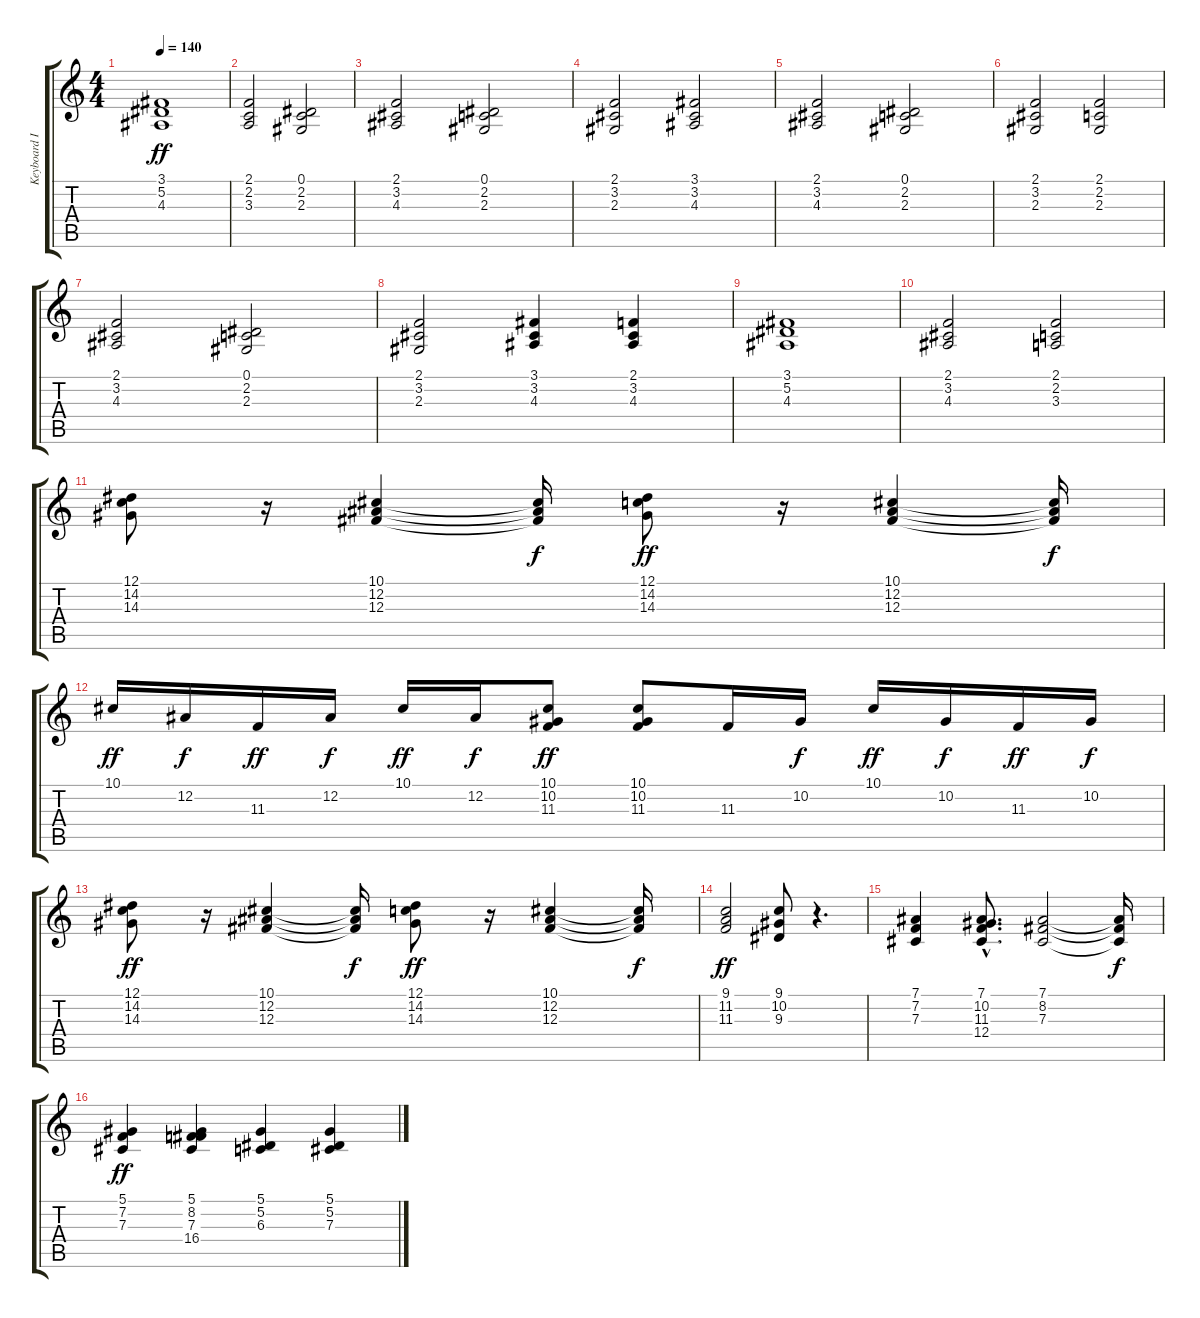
\track ("Keyboard I" "Keyboard I") {instrument harpsichord}
\staff {score tabs}
\tuning (Eb4 Bb3 Gb3 Db3 Ab2 Eb2) {hide}
\ts (4 4)
\tempo 140
\clef g2
\ks c
(3.1 5.2 4.3).1{dy ff} |
(2.1 2.2 3.3).2 (0.1 2.2 2.3).2 |
(2.1 3.2 4.3).2 (0.1 2.2 2.3).2 |
(2.1 3.2 2.3).2 (3.1 3.2 4.3).2 |
(2.1 3.2 4.3).2 (0.1 2.2 2.3).2 |
(2.1 3.2 2.3).2 (2.1 2.2 2.3).2 |
(2.1 3.2 4.3).2 (0.1 2.2 2.3).2 |
(2.1 3.2 2.3).2 (3.1 3.2 4.3).4 (2.1 3.2 4.3).4 |
(3.1 5.2 4.3).1 |
(2.1 3.2 4.3).2 (2.1 2.2 3.3).2 |
(12.1 14.2 14.3).8 r.16 (10.1 12.2 12.3).4 (10.1{t} 12.2{t} 12.3{t}).16{dy f} (12.1 14.2 14.3).8{dy ff} r.16 (10.1 12.2 12.3).4 (10.1{t} 12.2{t} 12.3{t}).16{dy f} |
10.1.16{dy ff} 12.2.16{dy f} 11.3.16{dy ff} 12.2.16{dy f} 10.1.16{dy ff} 12.2.16{dy f} (10.1 10.2 11.3).8{dy ff} (10.1 10.2 11.3).8 11.3.16 10.2.16{dy f} 10.1.16{dy ff} 10.2.16{dy f} 11.3.16{dy ff} 10.2.16{dy f} |
(12.1 14.2 14.3).8{dy ff} r.16 (10.1 12.2 12.3).4 (10.1{t} 12.2{t} 12.3{t}).16{dy f} (12.1 14.2 14.3).8{dy ff} r.16 (10.1 12.2 12.3).4 (10.1{t} 12.2{t} 12.3{t}).16{dy f} |
(9.1 11.2 11.3).2{dy ff} (9.1 10.2 9.3).8 r.4{d} |
(7.1 7.2 7.3).4 (7.1{hac} 10.2{hac} 11.3{hac} 12.4{hac}).8{d} (7.1 8.2 7.3).2 (7.1{t} 8.2{t} 7.3{t}).16{dy f} |
(5.1 7.2 7.3).4{dy ff} (5.1 8.2 7.3 16.4).4 (5.1 5.2 6.3).4 (5.1 5.2 7.3).4
